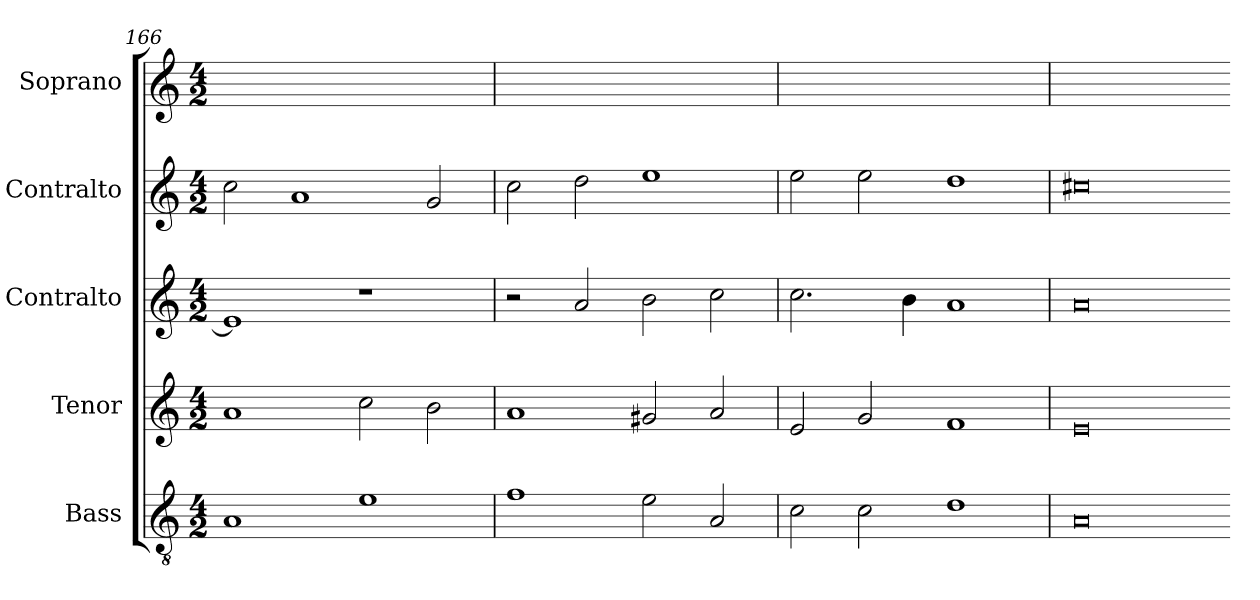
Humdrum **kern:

**kern	**kern	**kern	**kern	**kern
*part5	*part4	*part3	*part2	*part1
*staff5	*staff4	*staff3	*staff2	*staff1
*I"Bass	*I"Tenor	*I"Contralto	*I"Contralto	*I"Soprano
*I'B	*I'T	*I'A	*I'A	*I'S
*clefGv2	*clefG2	*clefG2	*clefG2	*clefG2
*k[]	*k[]	*k[]	*k[]	*k[]
*A:aeo	*A:aeo	*A:aeo	*A:aeo	*A:aeo
*M4/2	*M4/2	*M4/2	*M4/2	*M4/2
=166	=166	=166	=166	=166
1A	1a	1e]	2cc	0ryy
.	.	.	1a	.
1e	2cc	1r	.	.
.	2b	.	2g	.
=167	=167	=167	=167	=167
1f	1a	2r	2cc	0ryy
.	.	2a	2dd	.
2e	2g#X	2b	1ee	.
2A	2a	2cc	.	.
=168	=168	=168	=168	=168
2c	2e	2.cc	2ee	0ryy
2c	2g	.	2ee	.
.	.	4b	.	.
1d	1f	1a	1dd	.
=169	=169	=169	=169	=169
0A	0e	0a	0cc#X	0ryy
=-	=-	=-	=-	=-
*-	*-	*-	*-	*-
